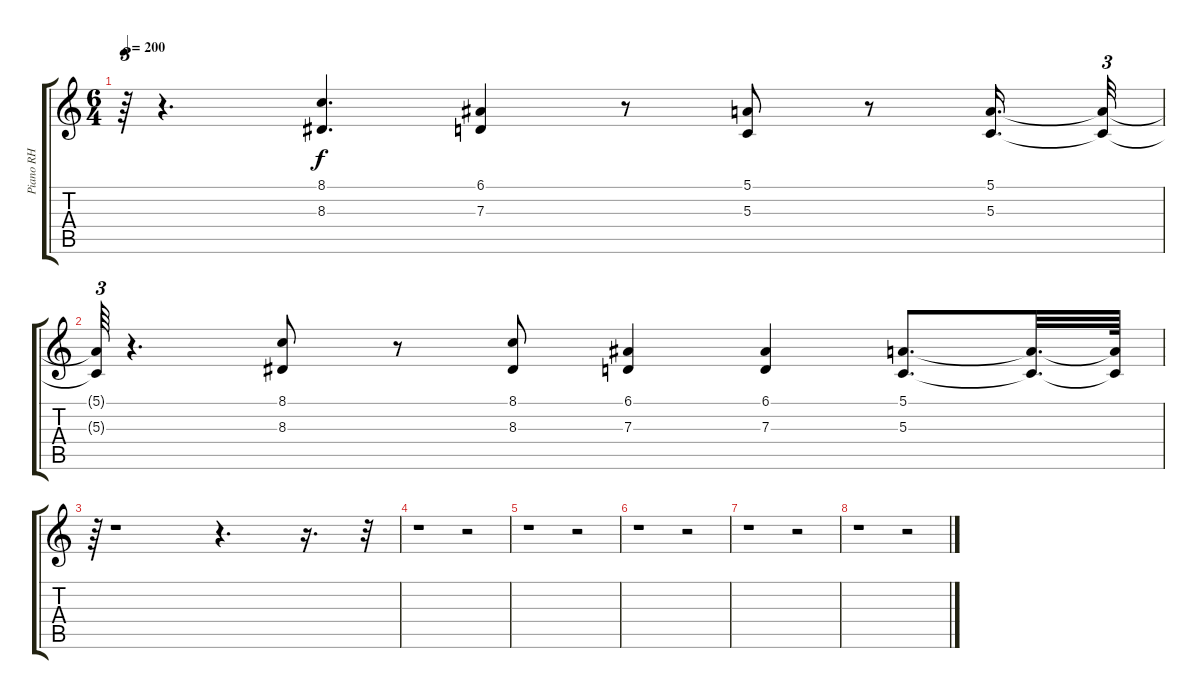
\track ("Piano RH" "Piano RH") {instrument acousticgrandpiano}
\staff {score tabs}
\tuning (E4 B3 G3 D3 A2 E2) {hide}
\ts (6 4)
\tempo 200
\clef g2
\ks c
r.64{tu (3 2) dy f} r.4{d} (8.1 8.3).4{d} (6.1 7.3).4 r.8 (5.1 5.3).8 r.8 (5.1 5.3).16{d} (5.1{t} 5.3{t}).32{tu (3 2)} |
(5.1{t} 5.3{t}).64{tu (3 2)} r.4{d} (8.1 8.3).8 r.8 (8.1 8.3).8 (6.1 7.3).4 (6.1 7.3).4 (5.1 5.3).8{d} (5.1{t} 5.3{t}).32{d} (5.1{t} 5.3{t}).64 |
r.64{tu (3 2)} r.1 r.4{d} r.16{d} r.32{tu (3 2)} |
r.1 r.2 |
r.1 r.2 |
r.1 r.2 |
r.1 r.2 |
r.1 r.2
